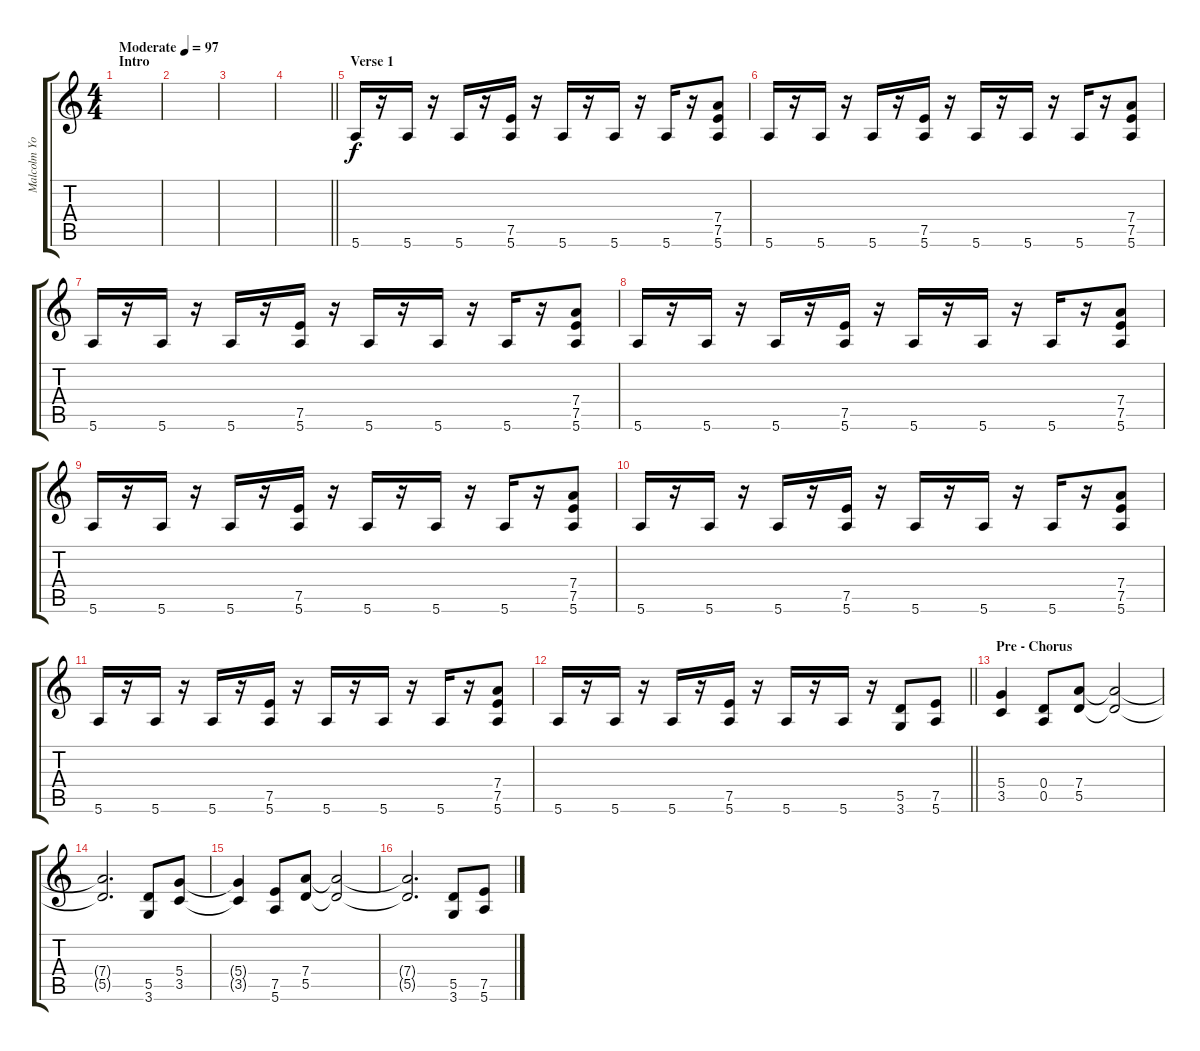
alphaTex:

\track ("Malcolm Young - Rhythm Guitar" "Malcolm Yo") {instrument distortionguitar}
\staff {score tabs}
\tuning (E4 B3 G3 D3 A2 E2) {hide}
\ts (4 4)
\section ("" "Intro")
\tempo (97 "Moderate")
\clef g2
\ks c
|
|
|
\barLineRight lightlight
|
\section ("" "Verse 1")
5.6.16 r.16 5.6.16 r.16 5.6.16 r.16 (7.5 5.6).16 r.16 5.6.16 r.16 5.6.16 r.16 5.6.16 r.16 (7.4 7.5 5.6).8 |
5.6.16 r.16 5.6.16 r.16 5.6.16 r.16 (7.5 5.6).16 r.16 5.6.16 r.16 5.6.16 r.16 5.6.16 r.16 (7.4 7.5 5.6).8 |
5.6.16 r.16 5.6.16 r.16 5.6.16 r.16 (7.5 5.6).16 r.16 5.6.16 r.16 5.6.16 r.16 5.6.16 r.16 (7.4 7.5 5.6).8 |
5.6.16 r.16 5.6.16 r.16 5.6.16 r.16 (7.5 5.6).16 r.16 5.6.16 r.16 5.6.16 r.16 5.6.16 r.16 (7.4 7.5 5.6).8 |
5.6.16 r.16 5.6.16 r.16 5.6.16 r.16 (7.5 5.6).16 r.16 5.6.16 r.16 5.6.16 r.16 5.6.16 r.16 (7.4 7.5 5.6).8 |
5.6.16 r.16 5.6.16 r.16 5.6.16 r.16 (7.5 5.6).16 r.16 5.6.16 r.16 5.6.16 r.16 5.6.16 r.16 (7.4 7.5 5.6).8 |
5.6.16 r.16 5.6.16 r.16 5.6.16 r.16 (7.5 5.6).16 r.16 5.6.16 r.16 5.6.16 r.16 5.6.16 r.16 (7.4 7.5 5.6).8 |
\barLineRight lightlight
5.6.16 r.16 5.6.16 r.16 5.6.16 r.16 (7.5 5.6).16 r.16 5.6.16 r.16 5.6.16 r.16 (5.5 3.6).8 (7.5 5.6).8 |
\section ("" "Pre - Chorus")
(5.4 3.5).4 (0.4 0.5).8 (7.4 5.5).8 (7.4{t} 5.5{t}).2 |
(7.4{t} 5.5{t}).2{d} (5.5 3.6).8 (5.4 3.5).8 |
(5.4{t} 3.5{t}).4 (7.5 5.6).8 (7.4 5.5).8 (7.4{t} 5.5{t}).2 |
(7.4{t} 5.5{t}).2{d} (5.5 3.6).8 (7.5 5.6).8
